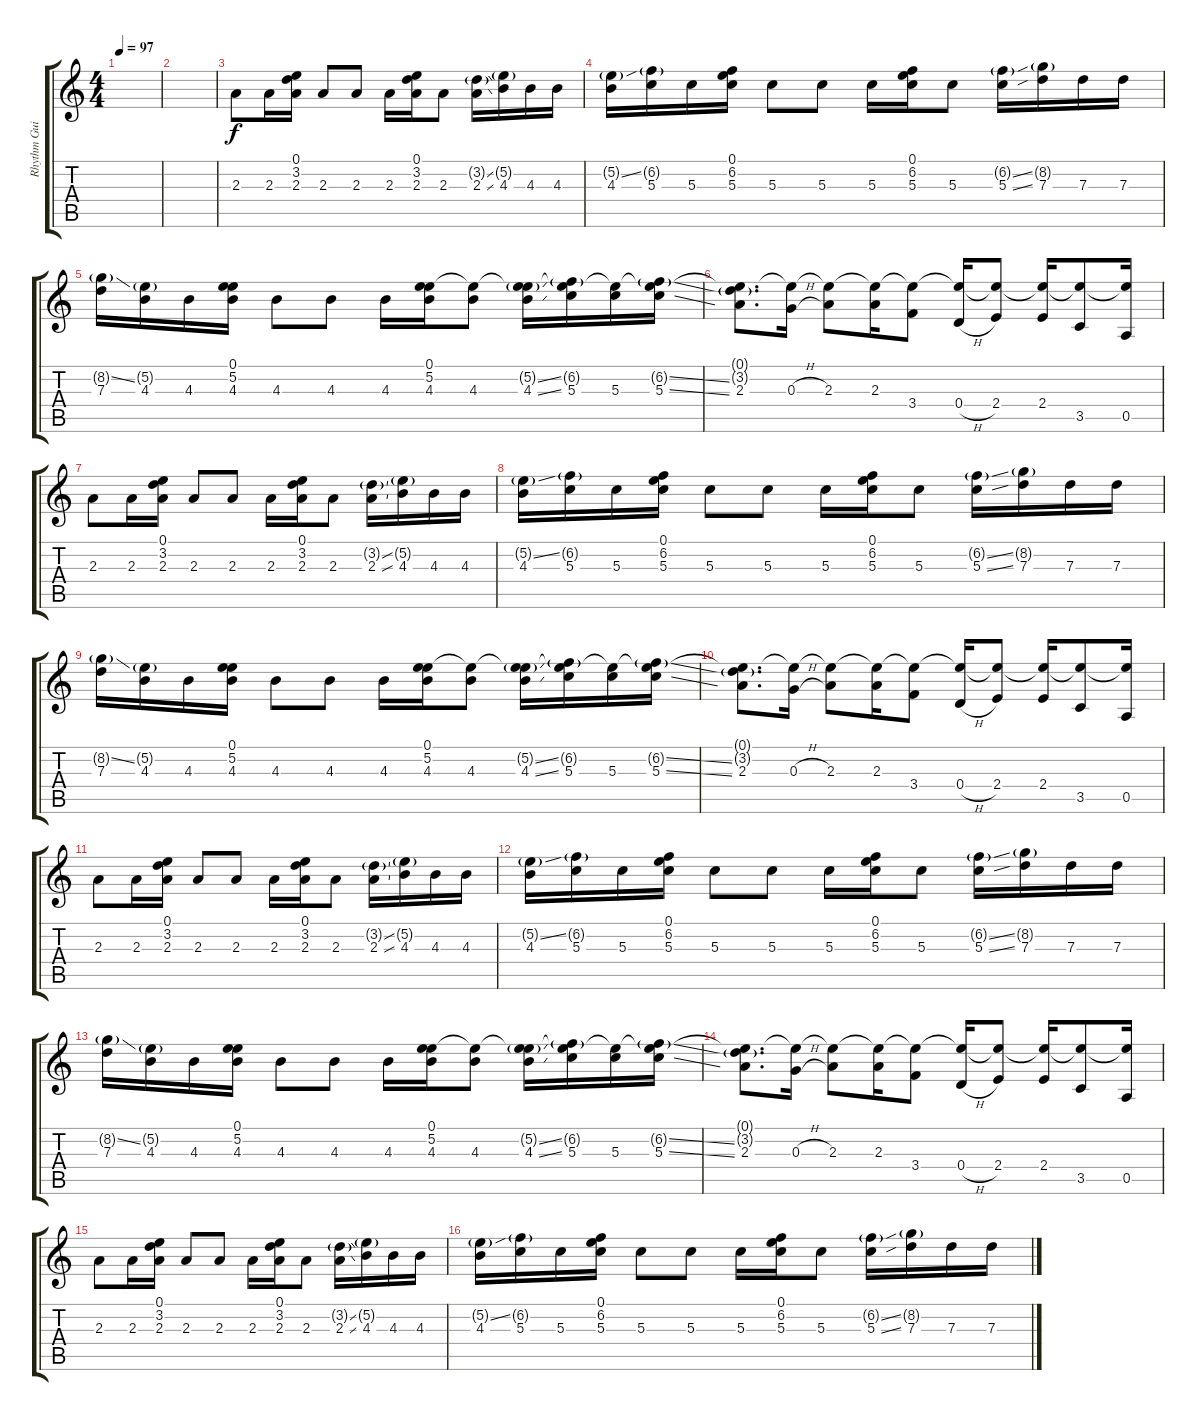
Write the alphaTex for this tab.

\track ("Rhythm Guitar 2 [Mikael Akerfeldt + Pete" "Rhythm Gui") {instrument distortionguitar}
\staff {score tabs}
\tuning (E4 B3 G3 D3 A2 E2) {hide}
\ts (4 4)
\tempo 97
\clef g2
\ks c
|
|
2.3.8{instrument acousticguitarsteel} 2.3.16 (0.1 3.2 2.3).16 2.3.8 2.3.8 2.3.16 (0.1 3.2 2.3).16 2.3.8 (3.2{ss g} 2.3{ss}).16 (5.2{g} 4.3).16 4.3.16 4.3.16 |
(5.2{ss g} 4.3).16 (6.2{g} 5.3).16 5.3.16 (0.1 6.2 5.3).16 5.3.8 5.3.8 5.3.16 (0.1 6.2 5.3).16 5.3.8 (6.2{ss g} 5.3{ss}).16 (8.2{g} 7.3).16 7.3.16 7.3.16 |
(8.2{ss g} 7.3).16 (5.2{g} 4.3).16 4.3.16 (0.1 5.2 4.3).16 4.3.8 4.3.8 4.3.16 (0.1 5.2 4.3).16 (0.1{t} 4.3).8 (0.1{t} 5.2{ss g} 4.3{ss}).16 (0.1{t} 6.2{g} 5.3).16 (0.1{t} 5.3).16 (0.1{t} 6.2{ss g} 5.3{ss}).16 |
(0.1{t} 3.2{g} 2.3).8{d} (0.1{t} 0.3{h}).16 (0.1{t} 2.3).8 (0.1{t} 2.3).16 (0.1{t} 3.4).8 (0.1{t} 0.4{h}).16 (0.1{t} 2.4).8 (0.1{t} 2.4).16 (0.1{t} 3.5).8 (0.1{t} 0.5).16 |
2.3.8 2.3.16 (0.1 3.2 2.3).16 2.3.8 2.3.8 2.3.16 (0.1 3.2 2.3).16 2.3.8 (3.2{ss g} 2.3{ss}).16 (5.2{g} 4.3).16 4.3.16 4.3.16 |
(5.2{ss g} 4.3).16 (6.2{g} 5.3).16 5.3.16 (0.1 6.2 5.3).16 5.3.8 5.3.8 5.3.16 (0.1 6.2 5.3).16 5.3.8 (6.2{ss g} 5.3{ss}).16 (8.2{g} 7.3).16 7.3.16 7.3.16 |
(8.2{ss g} 7.3).16 (5.2{g} 4.3).16 4.3.16 (0.1 5.2 4.3).16 4.3.8 4.3.8 4.3.16 (0.1 5.2 4.3).16 (0.1{t} 4.3).8 (0.1{t} 5.2{ss g} 4.3{ss}).16 (0.1{t} 6.2{g} 5.3).16 (0.1{t} 5.3).16 (0.1{t} 6.2{ss g} 5.3{ss}).16 |
(0.1{t} 3.2{g} 2.3).8{d} (0.1{t} 0.3{h}).16 (0.1{t} 2.3).8 (0.1{t} 2.3).16 (0.1{t} 3.4).8 (0.1{t} 0.4{h}).16 (0.1{t} 2.4).8 (0.1{t} 2.4).16 (0.1{t} 3.5).8 (0.1{t} 0.5).16 |
2.3.8 2.3.16 (0.1 3.2 2.3).16 2.3.8 2.3.8 2.3.16 (0.1 3.2 2.3).16 2.3.8 (3.2{ss g} 2.3{ss}).16 (5.2{g} 4.3).16 4.3.16 4.3.16 |
(5.2{ss g} 4.3).16 (6.2{g} 5.3).16 5.3.16 (0.1 6.2 5.3).16 5.3.8 5.3.8 5.3.16 (0.1 6.2 5.3).16 5.3.8 (6.2{ss g} 5.3{ss}).16 (8.2{g} 7.3).16 7.3.16 7.3.16 |
(8.2{ss g} 7.3).16 (5.2{g} 4.3).16 4.3.16 (0.1 5.2 4.3).16 4.3.8 4.3.8 4.3.16 (0.1 5.2 4.3).16 (0.1{t} 4.3).8 (0.1{t} 5.2{ss g} 4.3{ss}).16 (0.1{t} 6.2{g} 5.3).16 (0.1{t} 5.3).16 (0.1{t} 6.2{ss g} 5.3{ss}).16 |
(0.1{t} 3.2{g} 2.3).8{d} (0.1{t} 0.3{h}).16 (0.1{t} 2.3).8 (0.1{t} 2.3).16 (0.1{t} 3.4).8 (0.1{t} 0.4{h}).16 (0.1{t} 2.4).8 (0.1{t} 2.4).16 (0.1{t} 3.5).8 (0.1{t} 0.5).16 |
2.3.8 2.3.16 (0.1 3.2 2.3).16 2.3.8 2.3.8 2.3.16 (0.1 3.2 2.3).16 2.3.8 (3.2{ss g} 2.3{ss}).16 (5.2{g} 4.3).16 4.3.16 4.3.16 |
(5.2{ss g} 4.3).16 (6.2{g} 5.3).16 5.3.16 (0.1 6.2 5.3).16 5.3.8 5.3.8 5.3.16 (0.1 6.2 5.3).16 5.3.8 (6.2{ss g} 5.3{ss}).16 (8.2{g} 7.3).16 7.3.16 7.3.16
